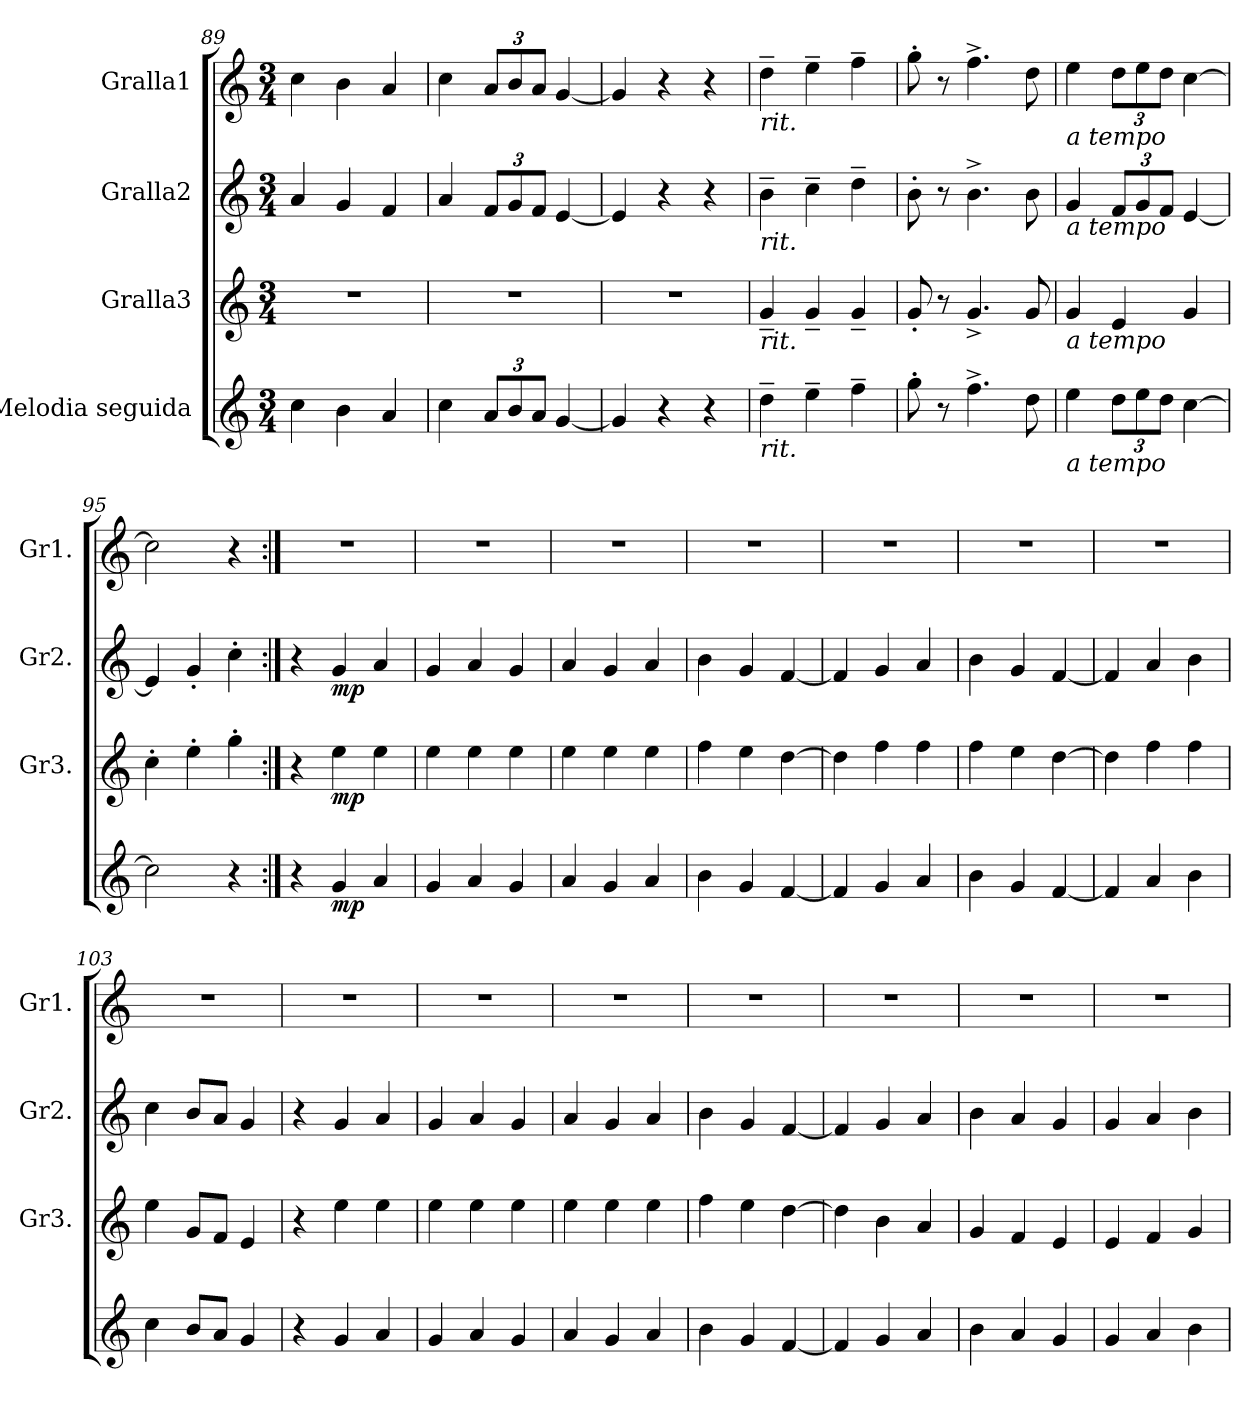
**kern	**dynam	**kern	**dynam	**kern	**dynam	**kern
*part4	*part4	*part3	*part3	*part2	*part2	*part1
*staff4	*staff4	*staff3	*staff3	*staff2	*staff2	*staff1
*I"Melodia seguida	*	*I"Gralla3	*	*I"Gralla2	*	*I"Gralla1
*	*	*I'Gr3.	*	*I'Gr2.	*	*I'Gr1.
*clefG2	*	*clefG2	*	*clefG2	*	*clefG2
*k[]	*	*k[]	*	*k[]	*	*k[]
*M3/4	*	*M3/4	*	*M3/4	*	*M3/4
=89	=89	=89	=89	=89	=89	=89
4cc\	.	2.r	.	4a/	.	4cc\
4b\	.	.	.	4g/	.	4b\
4a/	.	.	.	4f/	.	4a/
=90	=90	=90	=90	=90	=90	=90
4cc\	.	2.r	.	4a/	.	4cc\
*Xbrackettup	*	*	*	*Xbrackettup	*	*Xbrackettup
12a/L	.	.	.	12f/L	.	12a/L
12b/	.	.	.	12g/	.	12b/
12a/J	.	.	.	12f/J	.	12a/J
[4g/	.	.	.	[4e/	.	[4g/
!!LO:PB:g=z
=91	=91	=91	=91	=91	=91	=91
4g/]	.	2.r	.	4e/]	.	4g/]
4r	.	.	.	4r	.	4r
4r	.	.	.	4r	.	4r
=92	=92	=92	=92	=92	=92	=92
!	!	!	!	!	!	!LO:TX:b:i:t=rit.
!	!	!	!	!LO:TX:b:i:t=rit.	!	!
!	!	!LO:TX:b:i:t=rit.	!	!	!	!
!LO:TX:b:i:t=rit.	!	!	!	!	!	!
4dd~\	.	4g~/	.	4b~\	.	4dd~\
4ee~\	.	4g~/	.	4cc~\	.	4ee~\
4ff~\	.	4g~/	.	4dd~\	.	4ff~\
=93	=93	=93	=93	=93	=93	=93
8gg'\	.	8g'/	.	8b'\	.	8gg'\
8r	.	8r	.	8r	.	8r
4.ff^\	.	4.g^/	.	4.b^\	.	4.ff^\
8dd\	.	8g/	.	8b\	.	8dd\
=94	=94	=94	=94	=94	=94	=94
!	!	!	!	!	!	!LO:TX:b:i:t=a tempo
!	!	!	!	!LO:TX:b:i:t=a tempo	!	!
!	!	!LO:TX:b:i:t=a tempo	!	!	!	!
!LO:TX:b:i:t=a tempo	!	!	!	!	!	!
4ee\	.	4g/	.	4g/	.	4ee\
12dd\L	.	4e/	.	12f/L	.	12dd\L
12ee\	.	.	.	12g/	.	12ee\
12dd\J	.	.	.	12f/J	.	12dd\J
[4cc\	.	4g/	.	[4e/	.	[4cc\
=95	=95	=95	=95	=95	=95	=95
2cc\]	.	4cc'\	.	4e/]	.	2cc\]
.	.	4ee'\	.	4g'/	.	.
4r	.	4gg'\	.	4cc'\	.	4r
=96:|!	=96:|!	=96:|!	=96:|!	=96:|!	=96:|!	=96:|!
4r	.	4r	.	4r	.	2.r
!	!LO:DY:b	!	!LO:DY:b	!	!LO:DY:b	!
4g/	mp	4ee\	mp	4g/	mp	.
4a/	.	4ee\	.	4a/	.	.
=97	=97	=97	=97	=97	=97	=97
4g/	.	4ee\	.	4g/	.	2.r
4a/	.	4ee\	.	4a/	.	.
4g/	.	4ee\	.	4g/	.	.
=98	=98	=98	=98	=98	=98	=98
4a/	.	4ee\	.	4a/	.	2.r
4g/	.	4ee\	.	4g/	.	.
4a/	.	4ee\	.	4a/	.	.
=99	=99	=99	=99	=99	=99	=99
4b\	.	4ff\	.	4b\	.	2.r
4g/	.	4ee\	.	4g/	.	.
[4f/	.	[4dd\	.	[4f/	.	.
!!LO:LB:g=z
=100	=100	=100	=100	=100	=100	=100
4f/]	.	4dd\]	.	4f/]	.	2.r
4g/	.	4ff\	.	4g/	.	.
4a/	.	4ff\	.	4a/	.	.
=101	=101	=101	=101	=101	=101	=101
4b\	.	4ff\	.	4b\	.	2.r
4g/	.	4ee\	.	4g/	.	.
[4f/	.	[4dd\	.	[4f/	.	.
=102	=102	=102	=102	=102	=102	=102
4f/]	.	4dd\]	.	4f/]	.	2.r
4a/	.	4ff\	.	4a/	.	.
4b\	.	4ff\	.	4b\	.	.
=103	=103	=103	=103	=103	=103	=103
4cc\	.	4ee\	.	4cc\	.	2.r
8b/L	.	8g/L	.	8b/L	.	.
8a/J	.	8f/J	.	8a/J	.	.
4g/	.	4e/	.	4g/	.	.
=104	=104	=104	=104	=104	=104	=104
4r	.	4r	.	4r	.	2.r
4g/	.	4ee\	.	4g/	.	.
4a/	.	4ee\	.	4a/	.	.
=105	=105	=105	=105	=105	=105	=105
4g/	.	4ee\	.	4g/	.	2.r
4a/	.	4ee\	.	4a/	.	.
4g/	.	4ee\	.	4g/	.	.
=106	=106	=106	=106	=106	=106	=106
4a/	.	4ee\	.	4a/	.	2.r
4g/	.	4ee\	.	4g/	.	.
4a/	.	4ee\	.	4a/	.	.
=107	=107	=107	=107	=107	=107	=107
4b\	.	4ff\	.	4b\	.	2.r
4g/	.	4ee\	.	4g/	.	.
[4f/	.	[4dd\	.	[4f/	.	.
=108	=108	=108	=108	=108	=108	=108
4f/]	.	4dd\]	.	4f/]	.	2.r
4g/	.	4b\	.	4g/	.	.
4a/	.	4a/	.	4a/	.	.
=109	=109	=109	=109	=109	=109	=109
4b\	.	4g/	.	4b\	.	2.r
4a/	.	4f/	.	4a/	.	.
4g/	.	4e/	.	4g/	.	.
!!LO:LB:g=z
=110	=110	=110	=110	=110	=110	=110
4g/	.	4e/	.	4g/	.	2.r
4a/	.	4f/	.	4a/	.	.
4b\	.	4g/	.	4b\	.	.
=	=	=	=	=	=	=
*-	*-	*-	*-	*-	*-	*-
